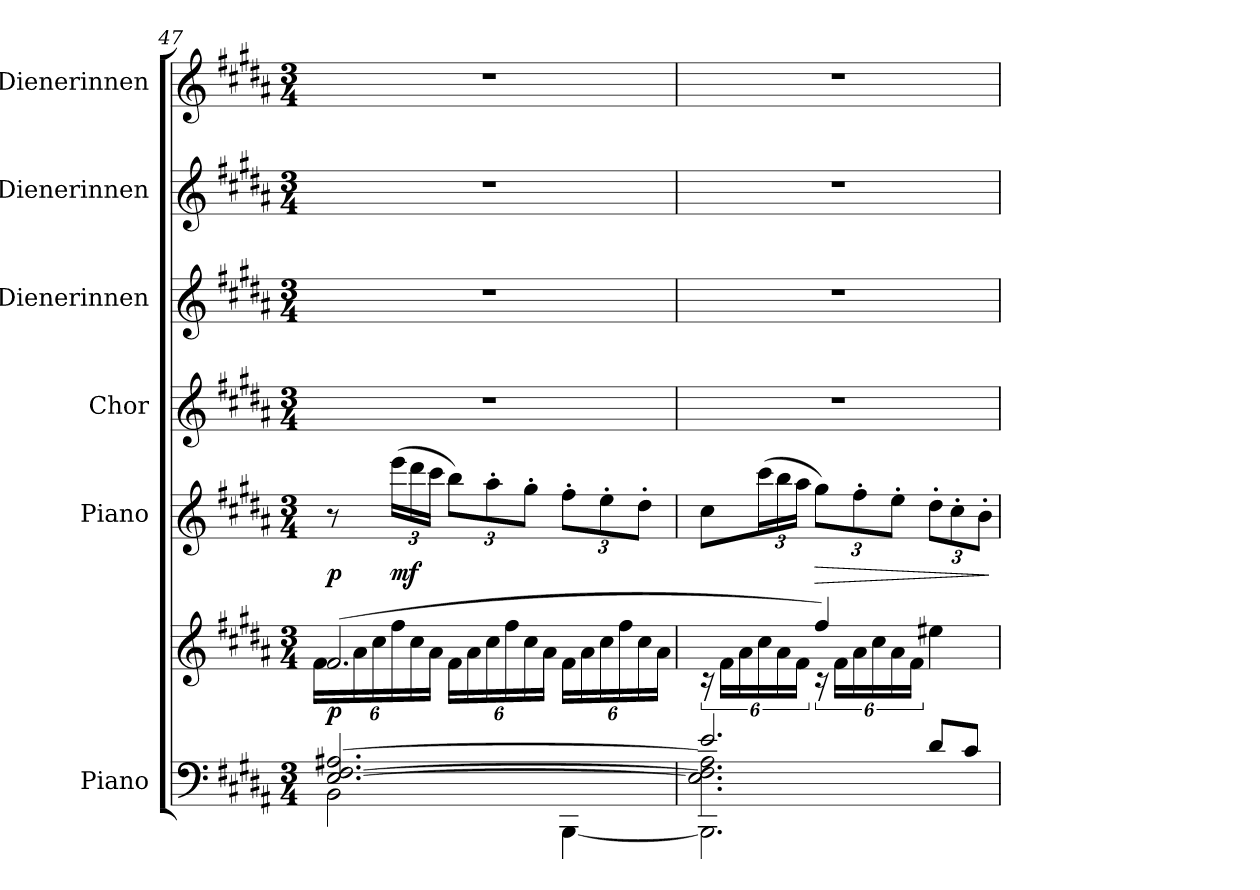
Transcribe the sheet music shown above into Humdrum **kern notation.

**kern	**kern	**dynam	**kern	**dynam	**kern	**kern	**kern	**kern
*part6	*part6	*part6	*part5	*part5	*part4	*part3	*part2	*part1
*staff7	*staff6	*staff6/7	*staff5	*staff5	*staff4	*staff3	*staff2	*staff1
*I"Piano	*	*	*I"Piano	*	*I"Chor	*I"Dienerinnen	*I"Dienerinnen	*I"Dienerinnen
*I'Pno.	*	*	*I'Pno.	*	*I'Chor.	*I'D.	*I'D.	*I'D.
*clefF4	*clefG2	*	*clefG2	*	*clefG2	*clefG2	*clefG2	*clefG2
*k[f#c#g#d#a#]	*k[f#c#g#d#a#]	*	*k[f#c#g#d#a#]	*	*k[f#c#g#d#a#]	*k[f#c#g#d#a#]	*k[f#c#g#d#a#]	*k[f#c#g#d#a#]
*M3/4	*M3/4	*	*M3/4	*	*M3/4	*M3/4	*M3/4	*M3/4
*MM90	*MM90	*	*MM90	*	*MM90	*MM90	*MM90	*MM90
=47	=47	=47	=47	=47	=47	=47	=47	=47
*^	*^	*	*	*	*	*	*	*
*	*	*	*Xbrackettup	*	*	*	*	*	*	*
!	!	!	!	!LO:DY:b	!	!LO:DY:b	!	!	!	!
[2.E/ [2.F#/ [2.A#X/	2BB\	(>2.f#/	24f#\LL	p	8r	p	2.r	2.r	2.r	2.r
.	.	.	24a#\	.	.	.	.	.	.	.
.	.	.	24cc#\	.	.	.	.	.	.	.
*	*	*	*	*	*Xbrackettup	*	*	*	*	*
!	!	!	!	!	!	!LO:DY:b	!	!	!	!
.	.	.	24ff#\	.	(>24eee\LL	mf	.	.	.	.
.	.	.	24cc#\	.	24ddd#\	.	.	.	.	.
.	.	.	24a#\JJ	.	24ccc#\JJ	.	.	.	.	.
.	.	.	24f#\LL	.	12bb\L)	.	.	.	.	.
.	.	.	24a#\	.	.	.	.	.	.	.
.	.	.	24cc#\	.	12aa#'\	.	.	.	.	.
.	.	.	24ff#\	.	.	.	.	.	.	.
.	.	.	24cc#\	.	12gg#'\J	.	.	.	.	.
.	.	.	24a#\JJ	.	.	.	.	.	.	.
.	[4BBB\	.	24f#\LL	.	12ff#'\L	.	.	.	.	.
.	.	.	24a#\	.	.	.	.	.	.	.
.	.	.	24cc#\	.	12ee'\	.	.	.	.	.
.	.	.	24ff#\	.	.	.	.	.	.	.
.	.	.	24cc#\	.	12dd#'\J	.	.	.	.	.
.	.	.	24a#\JJ	.	.	.	.	.	.	.
!!LO:LB:g=z
=48	=48	=48	=48	=48	=48	=48	=48	=48	=48	=48
*^	*^	*	*	*	*	*	*	*	*	*
*	*	*	*	*brackettup	*	*	*	*	*	*	*	*
2.e/	2.BBB\]	2ryy	2.E\] 2.F#\] 2.A#\]	24rc	4ryy	.	8cc#\L	.	2.r	2.r	2.r	2.r
.	.	.	.	24f#\LL	.	.	.	.	.	.	.	.
.	.	.	.	24a#\	.	.	.	.	.	.	.	.
*	*	*	*	*Xbrackettup	*	*	*	*	*	*	*	*
.	.	.	.	24cc#\	.	.	(>24ccc#\L	.	.	.	.	.
.	.	.	.	24a#\	.	.	24bb\	.	.	.	.	.
.	.	.	.	24f#\JJ	.	.	24aa#\JJ	.	.	.	.	.
*	*	*	*	*brackettup	*	*	*	*	*	*	*	*
!	!	!	!	!	!	!	!	!LO:HP:b	!	!	!	!
.	.	.	.	24rc	4ff#/)	.	12gg#\L)	>	.	.	.	.
.	.	.	.	24f#\LL	.	.	.	.	.	.	.	.
.	.	.	.	24a#\	.	.	12ff#'\	.	.	.	.	.
*	*	*	*	*Xbrackettup	*	*	*	*	*	*	*	*
.	.	.	.	24cc#\	.	.	.	.	.	.	.	.
.	.	.	.	24a#\	.	.	12ee'\J	.	.	.	.	.
.	.	.	.	24f#\JJ	.	.	.	.	.	.	.	.
.	.	8d#/L	.	4ee#X\	4ryy	.	12dd#'\L	.	.	.	.	.
.	.	.	.	.	.	.	12cc#'\	.	.	.	.	.
.	.	8c#/J	.	.	.	.	.	.	.	.	.	.
.	.	.	.	.	.	.	12b'\J	.	.	.	.	.
*v	*v	*v	*v	*	*	*	*	*	*	*	*	*
*	*v	*v	*	*	*	*	*	*	*
.	.	.	.	]	.	.	.	.
=	=	=	=	=	=	=	=	=
*-	*-	*-	*-	*-	*-	*-	*-	*-
